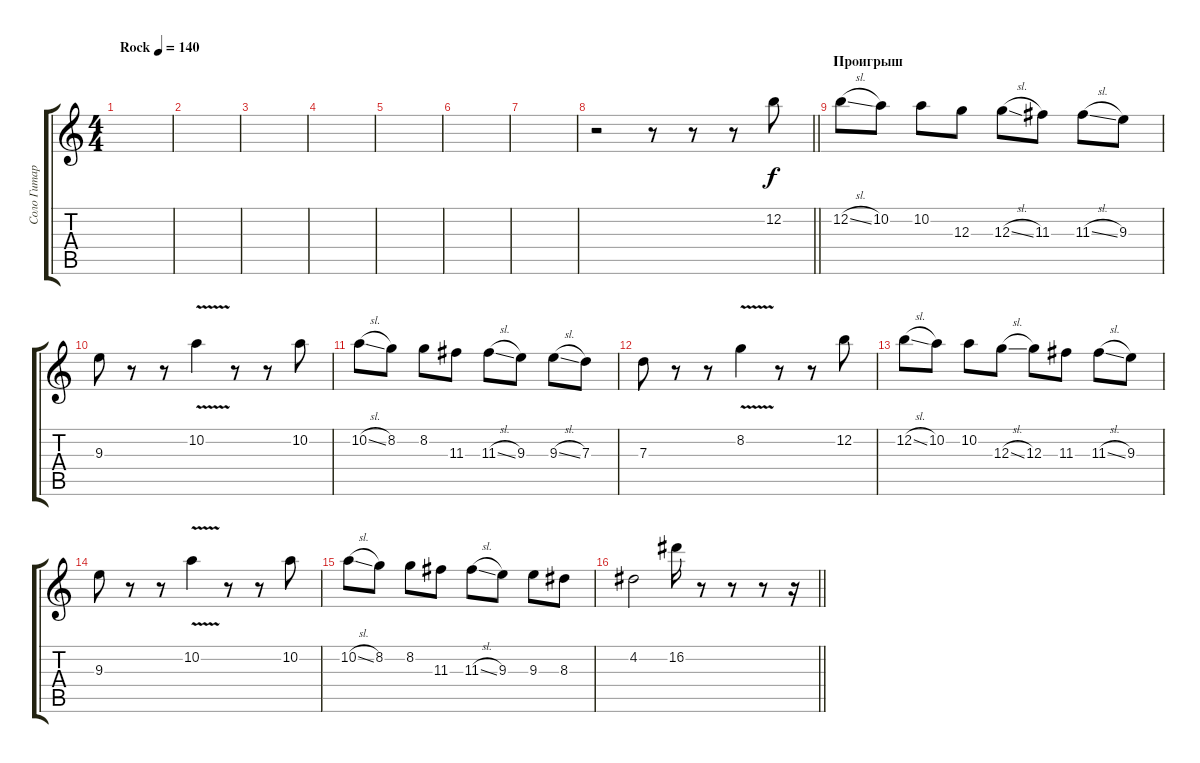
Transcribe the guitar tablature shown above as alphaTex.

\track ("Соло Гитара" "Соло Гитар") {instrument overdrivenguitar}
\staff {score tabs}
\tuning (E4 B3 G3 D3 A2 E2) {hide}
\ts (4 4)
\tempo (140 "Rock")
\clef g2
\ks c
|
|
|
|
|
|
|
\barLineRight lightlight
r.2 r.8 r.8 r.8 12.2.8 |
\section ("" "Проигрыш")
12.2{sl}.8 10.2.8 10.2.8 12.3.8 12.3{sl}.8 11.3.8 11.3{sl}.8 9.3.8 |
9.3.8 r.8 r.8 10.2{v}.4 r.8 r.8 10.2.8 |
10.2{sl}.8 8.2.8 8.2.8 11.3.8 11.3{sl}.8 9.3.8 9.3{sl}.8 7.3.8 |
7.3.8 r.8 r.8 8.2{v}.4 r.8 r.8 12.2.8 |
12.2{sl}.8 10.2.8 10.2.8 12.3{sl}.8 12.3.8 11.3.8 11.3{sl}.8 9.3.8 |
9.3.8 r.8 r.8 10.2{v}.4 r.8 r.8 10.2.8 |
10.2{sl}.8 8.2.8 8.2.8 11.3.8 11.3{sl}.8 9.3.8 9.3.8 8.3.8 |
\barLineRight lightlight
4.2.2 16.2.16 r.8 r.8 r.8 r.16
